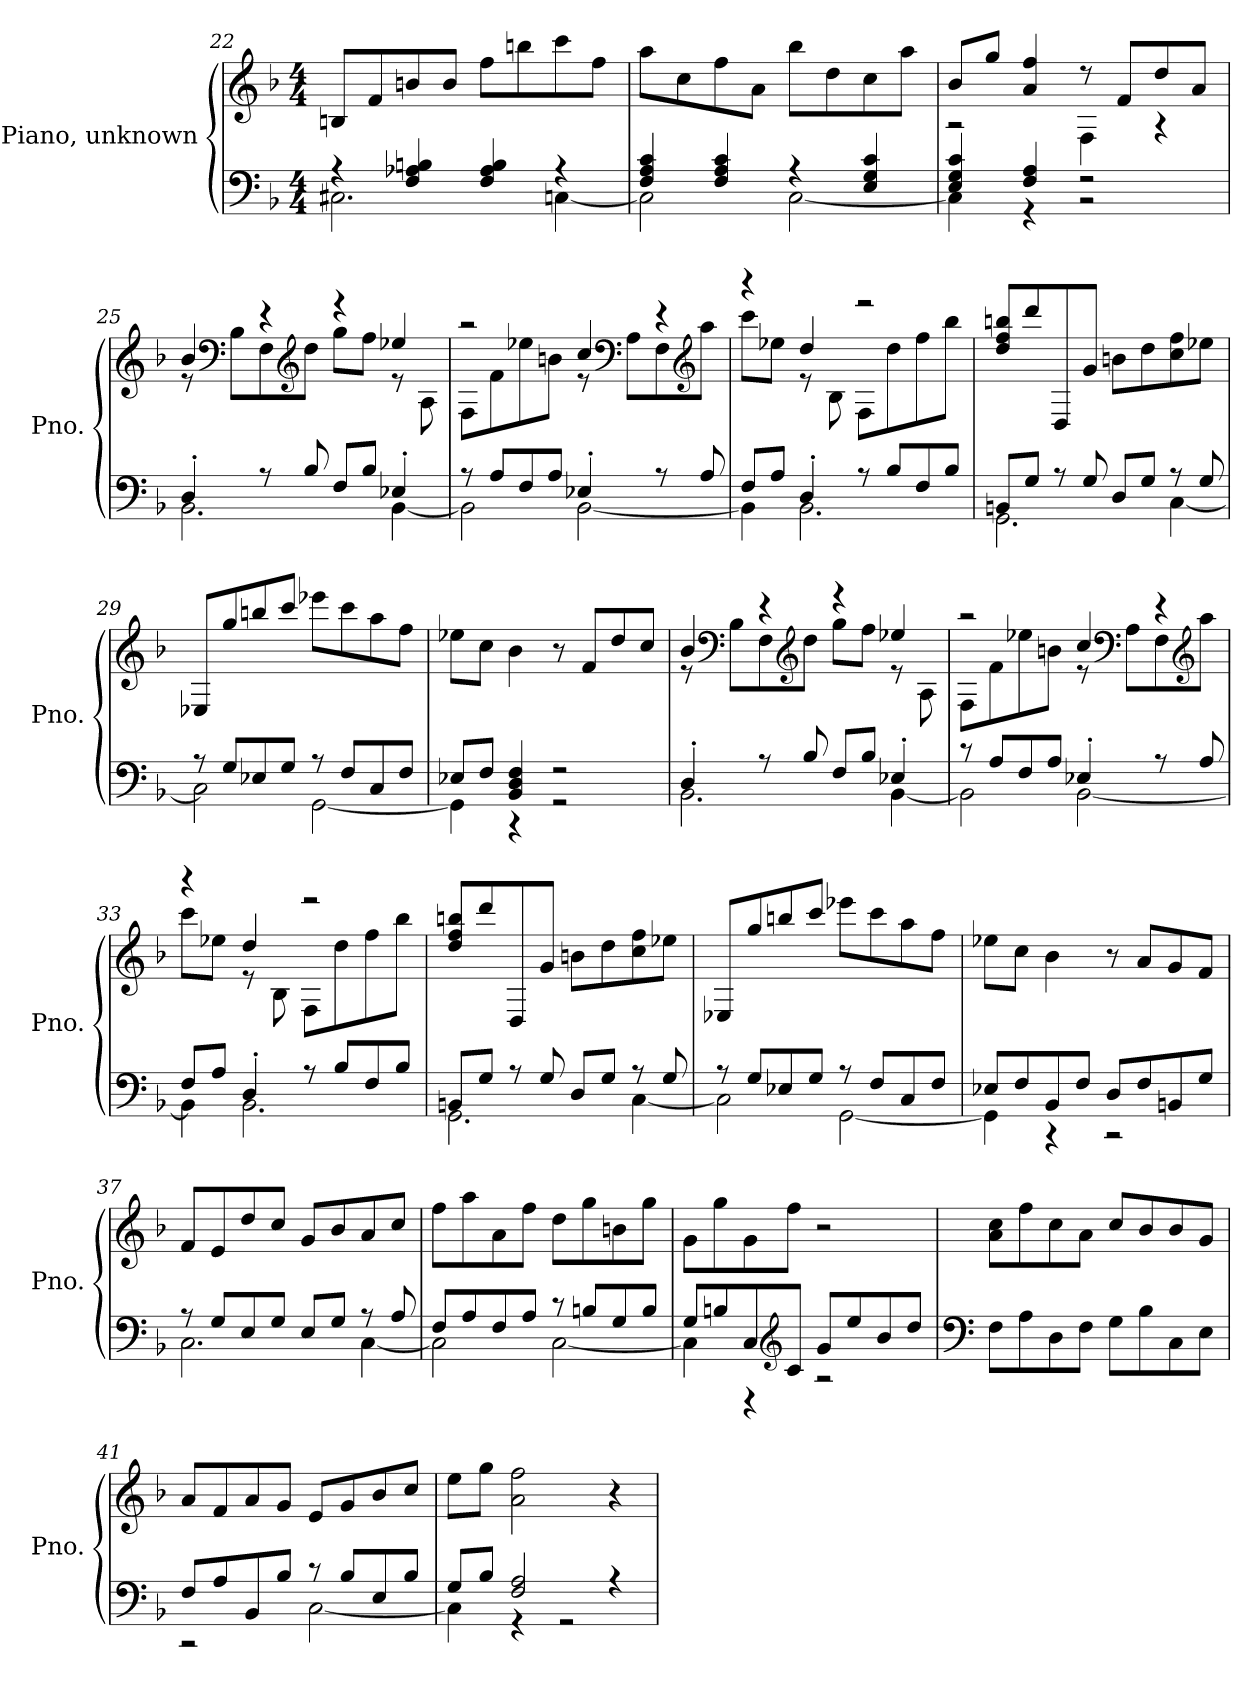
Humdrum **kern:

**kern	**kern
*part1	*part1
*staff2	*staff1
*I"Piano, unknown	*
*I'Pno.	*
*clefF4	*clefG2
*k[b-]	*k[b-]
*M4/4	*M4/4
=22	=22
*^	*
4r	2.C#X\	8Bn/L
.	.	8f/
4F/ 4A-X/ 4Bn/	.	8bn/
.	.	8b/J
4F/ 4A-/ 4B/	.	8ff\L
.	.	8bbn\
4r	[4Cn\	8ccc\
.	.	8ff\J
=23	=23	=23
4F/ 4A/ 4c/	2C\]	8aa\L
.	.	8cc\
4F/ 4A/ 4c/	.	8ff\
.	.	8a\J
4r	[2C\	8bb-\L
.	.	8dd\
4E/ 4G/ 4c/	.	8cc\
.	.	8aa\J
!!LO:PB:g=z
=24	=24	=24
*	*	*^
4E/ 4G/ 4c/	4C\]	8b-/L	2r
.	.	8gg/J	.
4F/ 4A/	4r	4a/ 4ff/	.
2r	2r	8r	4F\
.	.	8f/L	.
.	.	8dd/	4r
.	.	8a/J	.
=25	=25	=25	=25
4D'/	2.BB-\	4b-/	8r
*	*	*clefF4	*
.	.	.	8B-\L
8r	.	4r	8F\
*	*	*clefG2	*
8B-/	.	.	8dd\J
8F/L	.	4r	8gg\L
8B-/J	.	.	8ff\J
4E-X'/	[4BB-\	4ee-X/	8r
.	.	.	8A\
=26	=26	=26	=26
8r	2BB-\]	2r	8F\L
8A/L	.	.	8f\
8F/	.	.	8ee-X\
8A/J	.	.	8bn\J
4E-X'/	[2BB-\	4cc/	8r
*	*	*clefF4	*
.	.	.	8A\L
8r	.	4r	8F\
*	*	*clefG2	*
8A/	.	.	8aa\J
=27	=27	=27	=27
8F/L	4BB-\]	4r	8ccc\L
8A/J	.	.	8ee-X\J
4D'/	2.BB-\	4dd/	8r
.	.	.	8B-\
8r	.	2r	8F\L
8B-/L	.	.	8dd\
8F/	.	.	8ff\
8B-/J	.	.	8bb-\J
*	*	*v	*v
!!LO:LB:g=z
=28	=28	=28
8BBn/L	2.GG\	8dd/ 8ff/ 8bbn/L
8G/J	.	8ddd/
8r	.	8D/
8G/	.	8g/J
8D/L	.	8bn\L
8G/J	.	8dd\
8r	[4C\	8cc\ 8ff\
8G/	.	8ee-X\J
=29	=29	=29
8r	2C\]	8E-X/L
8G/L	.	8gg/
8E-X/	.	8bbn/
8G/J	.	8ccc/J
8r	[2GG\	8eee-X\L
8F/L	.	8ccc\
8C/	.	8aa\
8F/J	.	8ff\J
=30	=30	=30
8E-X/L	4GG\]	8ee-X\L
8F/J	.	8cc\J
4BB-/ 4D/ 4F/	4r	4b-\
2r	2r	8r
.	.	8f/L
.	.	8dd/
.	.	8cc/J
=31	=31	=31
*	*	*^
4D'/	2.BB-\	4b-/	8r
*	*	*clefF4	*
.	.	.	8B-\L
8r	.	4r	8F\
*	*	*clefG2	*
8B-/	.	.	8dd\J
8F/L	.	4r	8gg\L
8B-/J	.	.	8ff\J
4E-X'/	[4BB-\	4ee-X/	8r
.	.	.	8A\
!!LO:LB:g=z	!!
=32	=32	=32	=32
8r	2BB-\]	2r	8F\L
8A/L	.	.	8f\
8F/	.	.	8ee-X\
8A/J	.	.	8bn\J
4E-X'/	[2BB-\	4cc/	8r
*	*	*clefF4	*
.	.	.	8A\L
8r	.	4r	8F\
*	*	*clefG2	*
8A/	.	.	8aa\J
=33	=33	=33	=33
8F/L	4BB-\]	4r	8ccc\L
8A/J	.	.	8ee-X\J
4D'/	2.BB-\	4dd/	8r
.	.	.	8B-\
8r	.	2r	8F\L
8B-/L	.	.	8dd\
8F/	.	.	8ff\
8B-/J	.	.	8bb-\J
*	*	*v	*v
=34	=34	=34
8BBn/L	2.GG\	8dd/ 8ff/ 8bbn/L
8G/J	.	8ddd/
8r	.	8D/
8G/	.	8g/J
8D/L	.	8bn\L
8G/J	.	8dd\
8r	[4C\	8cc\ 8ff\
8G/	.	8ee-X\J
!!LO:LB:g=z
=35	=35	=35
8r	2C\]	8E-X/L
8G/L	.	8gg/
8E-X/	.	8bbn/
8G/J	.	8ccc/J
8r	[2GG\	8eee-X\L
8F/L	.	8ccc\
8C/	.	8aa\
8F/J	.	8ff\J
=36	=36	=36
8E-X/L	4GG\]	8ee-X\L
8F/	.	8cc\J
8BB-/	4r	4b-\
8F/J	.	.
8D/L	2r	8r
8F/	.	8a/L
8BBn/	.	8g/
8G/J	.	8f/J
=37	=37	=37
8r	2.C\	8f/L
8G/L	.	8e/
8E/	.	8dd/
8G/J	.	8cc/J
8E/L	.	8g/L
8G/J	.	8b-/
8r	[4C\	8a/
8A/	.	8cc/J
=38	=38	=38
8F/L	2C\]	8ff\L
8A/	.	8aa\
8F/	.	8a\
8A/J	.	8ff\J
8r	[2C\	8dd\L
8Bn/L	.	8gg\
8G/	.	8bn\
8B/J	.	8gg\J
!!LO:LB:g=z
=39	=39	=39
8G/L	4C\]	8g\L
8Bn/	.	8gg\
8C/	4r	8g\
*clefG2	*	*
8c/J	.	8ff\J
8g/L	2r	2r
8ee/	.	.
8b-/	.	.
8dd/J	.	.
*v	*v	*
=40	=40
*clefF4	*
8F\L	8a\ 8cc\L
8A\	8ff\
8D\	8cc\
8F\J	8a\J
8G\L	8cc/L
8B-\	8b-/
8C\	8b-/
8E\J	8g/J
=41	=41
*^	*
8F/L	2r	8a/L
8A/	.	8f/
8BB-/	.	8a/
8B-/J	.	8g/J
8r	[2C\	8e/L
8B-/L	.	8g/
8E/	.	8b-/
8B-/J	.	8cc/J
=42	=42	=42
8G/L	4C\]	8ee\L
8B-/J	.	8gg\J
2F/ 2A/	4r	2a\ 2ff\
.	2r	.
4r	.	4r
*v	*v	*
=	=
*-	*-
